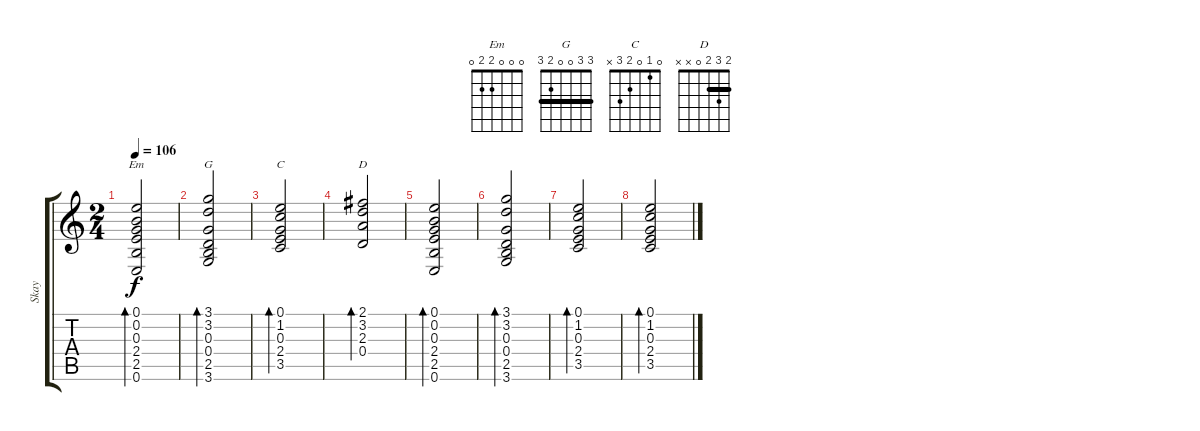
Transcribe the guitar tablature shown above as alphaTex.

\track ("Skay" "Skay") {instrument electricguitarclean}
\staff {score tabs}
\tuning (E4 B3 G3 D3 A2 E2) {hide}
\chord ("Em" 0 0 0 2 2 0)
\chord ("G" 3 3 0 0 2 3) {barre 3}
\chord ("C" 0 1 0 2 3 x)
\chord ("D" 2 3 2 0 x x) {barre 2}
\ts (2 4)
\tempo 106
\clef g2
\ks c
(0.1 0.2 0.3 2.4 2.5 0.6).2{bd 120 ch "Em" dy f} |
(3.1 3.2 0.3 0.4 2.5 3.6).2{bd 120 ch "G"} |
(0.1 1.2 0.3 2.4 3.5).2{bd 120 ch "C"} |
(2.1 3.2 2.3 0.4).2{bd 120 ch "D"} |
(0.1 0.2 0.3 2.4 2.5 0.6).2{bd 120} |
(3.1 3.2 0.3 0.4 2.5 3.6).2{bd 120} |
(0.1 1.2 0.3 2.4 3.5).2{bd 120} |
(0.1 1.2 0.3 2.4 3.5).2{bd 120}
